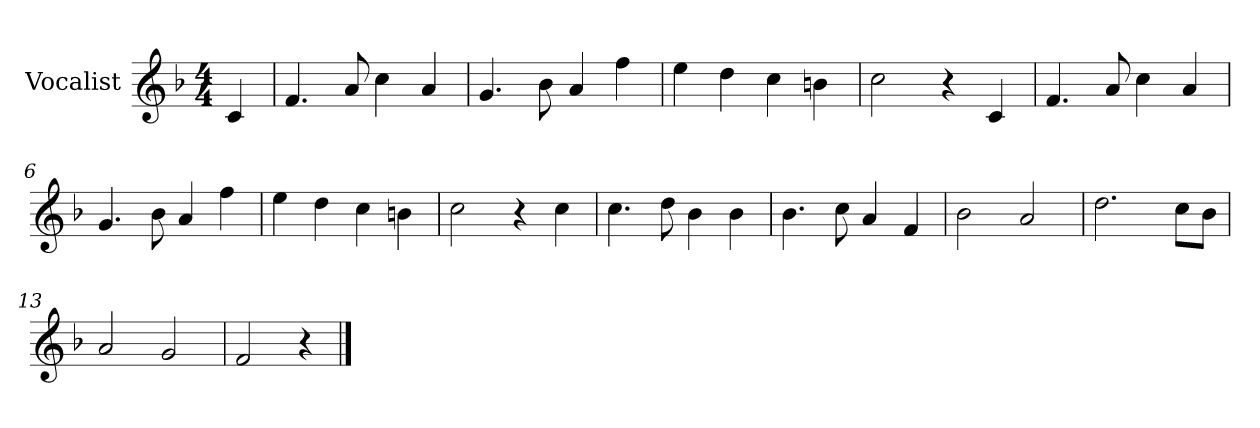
**kern
*part1
*staff1
*I"Vocalist
*k[b-]
*F:
*M4/4
=
4c
=1
4.f
8a
4cc
4a
=2
4.g
8b-
4a
4ff
=3
4ee
4dd
4cc
4bn
=4
2cc
4r
4c
=5
4.f
8a
4cc
4a
=6
4.g
8b-
4a
4ff
=7
4ee
4dd
4cc
4bn
=8
2cc
4r
4cc
=9
4.cc
8dd
4b-
4b-
=10
4.b-
8cc
4a
4f
=11
2b-
2a
=12
2.dd
8ccL
8b-J
=13
2a
2g
=14
2f
4r
==
*-
